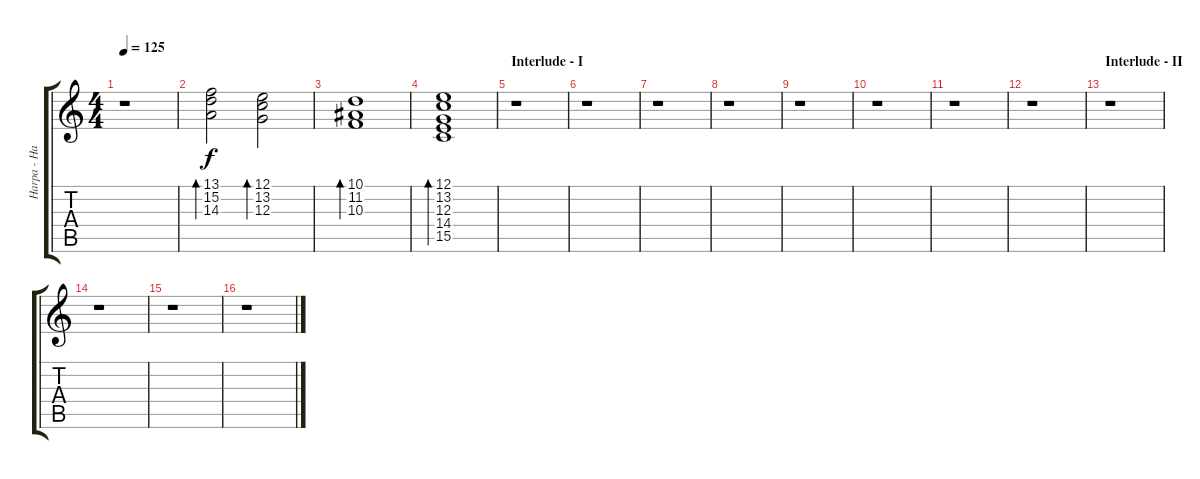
\track ("Harpa - Harp" "Harpa - Ha") {instrument orchestralharp}
\staff {score tabs}
\tuning (E4 B3 G3 D3 A2 E2) {hide}
\ts (4 4)
\tempo 125
\clef g2
\ks c
r.1{dy f} |
(13.1 15.2 14.3).2{bd 480} (12.1 13.2 12.3).2{bd 480} |
(10.1 11.2 10.3).1{bd 480} |
(12.1 13.2 12.3 14.4 15.5).1{bd 480} |
\section ("" "Interlude - I")
r.1 |
r.1 |
r.1 |
r.1 |
r.1 |
r.1 |
r.1 |
r.1 |
\section ("" "Interlude - II")
r.1 |
r.1 |
r.1 |
r.1
